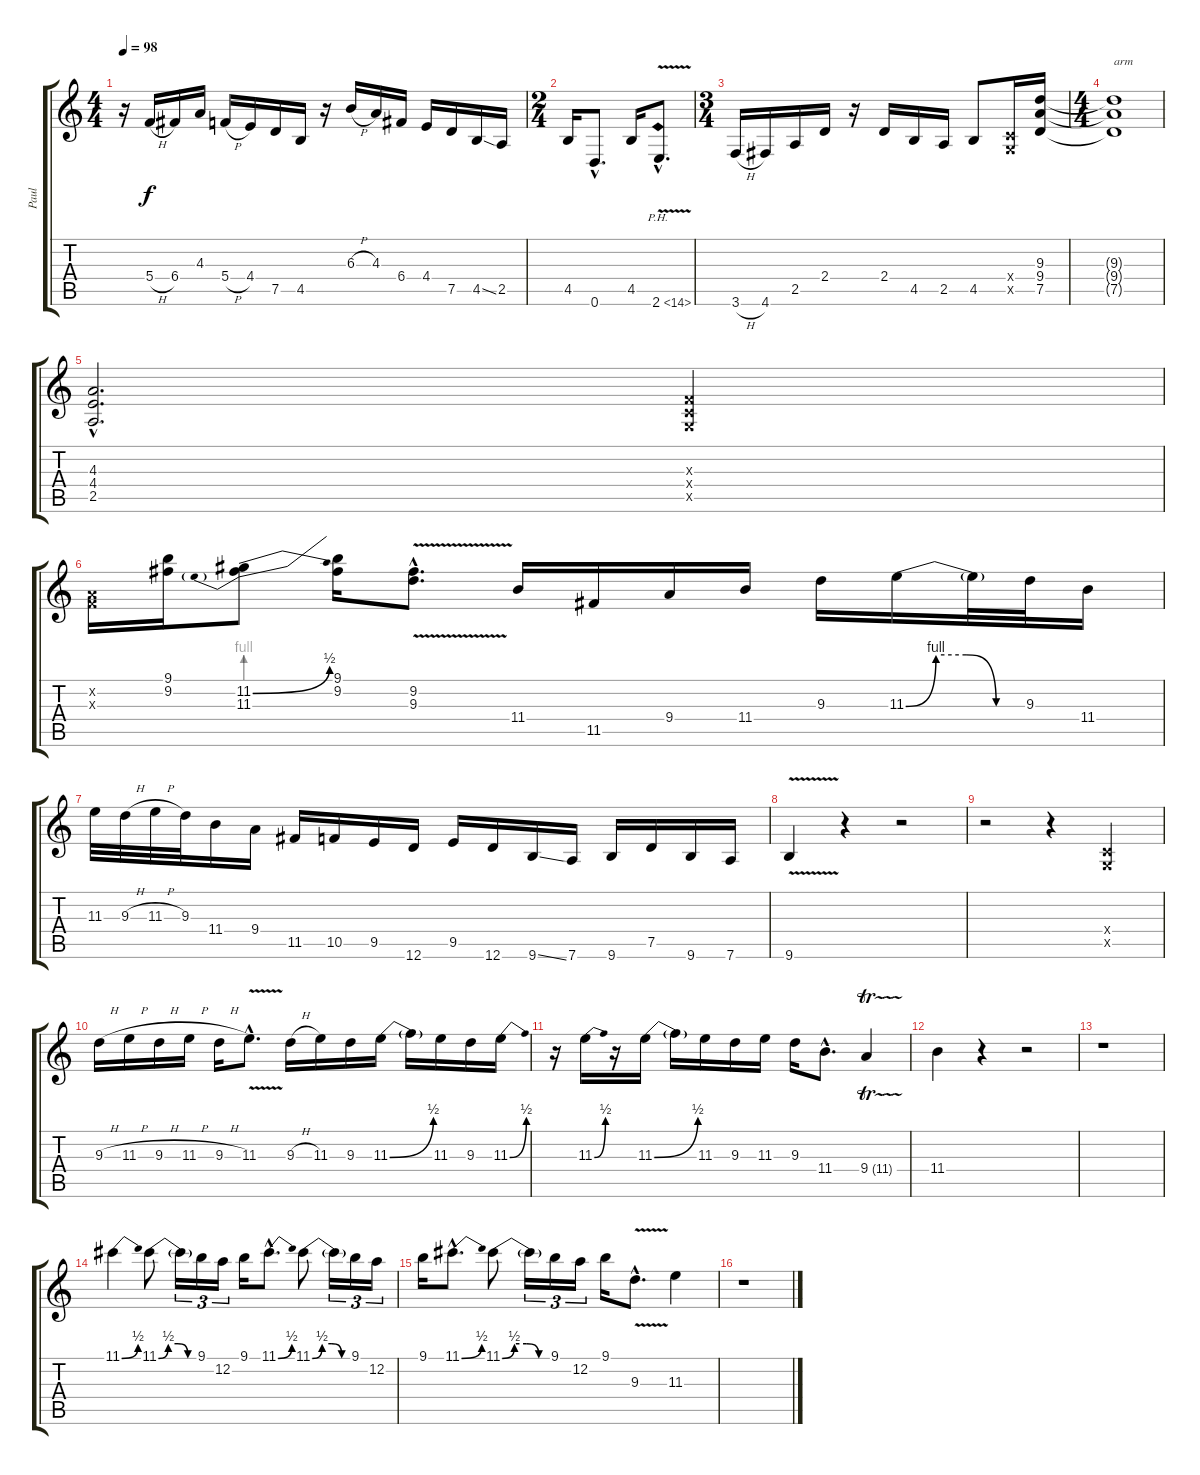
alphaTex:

\track ("Paul" "Paul") {instrument distortionguitar}
\staff {score tabs}
\tuning (D4 A3 F3 C3 G2 D2) {hide}
\ts (4 4)
\tempo 98
\clef g2
\ks c
r.16{dy f} 5.4{h}.16 6.4.16 4.3.16 5.4{h}.16 4.4.16 7.5.16 4.5.16 r.16 6.3{h}.16 4.3.16 6.4.16 4.4.16 7.5.16 4.5{ss}.16 2.5.16 |
\ts (2 4)
4.5.16 0.6{hac}.8{d} 4.5.16 2.6{ph 12 v hac}.8{d} |
\ts (3 4)
3.6{h}.16 4.6.16 2.5.16 2.4.16 r.16 2.4.16 4.5.16 2.5.16 4.5.8 (0.4{x} 0.5{x}).16 (9.3 9.4 7.5).16 |
\ts (4 4)
(9.3{t} 9.4{t} 7.5{t}).1{txt "arm"} |
(4.3{hac} 4.4{hac} 2.5{hac}).2{d} (0.3{x} 0.4{x} 0.5{x}).4 |
(0.2{x} 0.3{x}).16 (9.1 9.2).16 (11.2{be (bend 0 0 60 2)} 11.3{be (prebend 0 4 60 4)}).8 (9.1 9.2).16 (9.2{v hac} 9.3{v hac}).8{d} 11.4.16 11.5.16 9.4.16 11.4.16 9.3.16 11.3{be (custom 0 0 15 4 30 4 45 0 60 0)}.16 11.3{t}.32 9.3.32 11.4.16 |
11.3.32 9.3{h}.32 11.3{h}.32 9.3.32 11.4.16 9.4.16 11.5.16 10.5.16 9.5.16 12.6.16 9.5.16 12.6.16 9.6{ss}.16 7.6.16 9.6.16 7.5.16 9.6.16 7.6.16 |
9.6{v}.4 r.4 r.2 |
r.2 r.4 (0.4{x} 0.5{x}).4 |
9.3{h}.16 11.3{h}.16 9.3{h}.16 11.3{h}.16 9.3{h}.16 11.3{v hac}.8{d} 9.3{h}.16 11.3.16 9.3.16 11.3{be (bend 0 0 60 2)}.16 11.3{t}.16 11.3.16 9.3.16 11.3{be (bend 0 0 60 2)}.16 |
r.16 11.3{be (bend 0 0 60 2)}.16 r.16 11.3{be (bend 0 0 60 2)}.16 11.3{t}.16 11.3.16 9.3.16 11.3.16 9.3.16 11.4{hac}.8{d} 9.4{tr (11 32)}.4 |
11.4.4 r.4 r.2 |
r.1 |
11.1{be (bend 0 0 60 2)}.4 11.1{be (custom 0 0 15 2 30 2 45 0 60 0)}.8 11.1{t}.16{tu (3 2)} 9.1.16{tu (3 2)} 12.2.16{tu (3 2)} 9.1.16 11.1{be (bend 0 0 60 2) hac}.8{d} 11.1{be (custom 0 0 15 2 30 2 45 0 60 0)}.8 11.1{t}.16{tu (3 2)} 9.1.16{tu (3 2)} 12.2.16{tu (3 2)} |
9.1.16 11.1{be (bend 0 0 60 2) hac}.8{d} 11.1{be (custom 0 0 15 2 30 2 45 0 60 0)}.8 11.1{t}.16{tu (3 2)} 9.1.16{tu (3 2)} 12.2.16{tu (3 2)} 9.1.16 9.3{v hac}.8{d} 11.3.4 |
r.1
